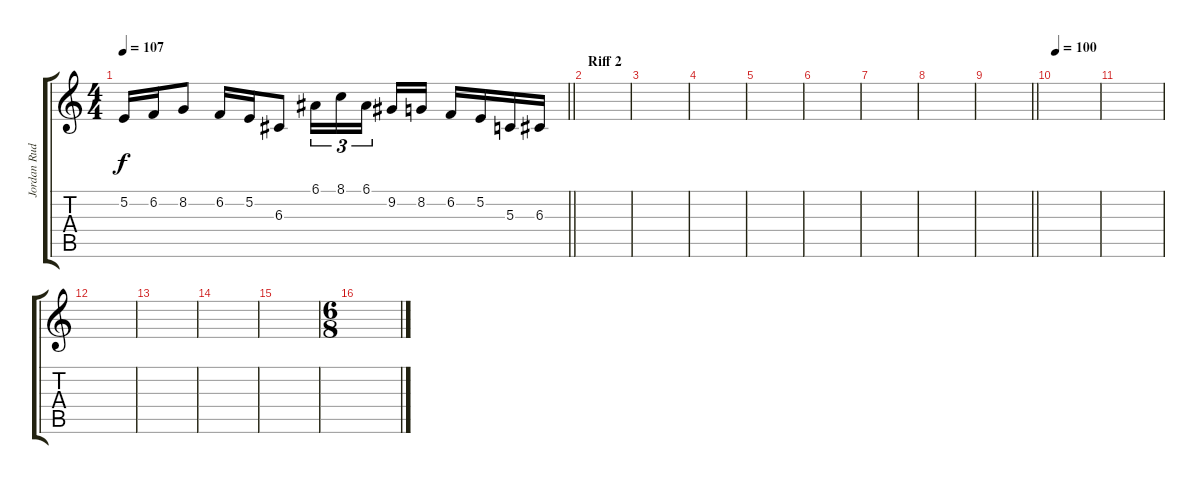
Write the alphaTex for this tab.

\track ("Jordan Rudess" "Jordan Rud") {instrument stringensemble1}
\staff {score tabs}
\tuning (E4 B3 G3 D3 A2 E2) {hide}
\ts (4 4)
\tempo 107
\clef g2
\barLineRight lightlight
\ks c
5.2.16{dy f} 6.2.16 8.2.8 6.2.16 5.2.16 6.3.8 6.1.16{tu (3 2)} 8.1.16{tu (3 2)} 6.1.16{tu (3 2)} 9.2.16 8.2.16 6.2.16 5.2.16 5.3.16 6.3.16 |
\section ("" "Riff 2")
|
|
|
|
|
|
|
\barLineRight lightlight
|
\section ("" "")
\tempo 100
|
|
|
|
|
|
\ts (6 8)
